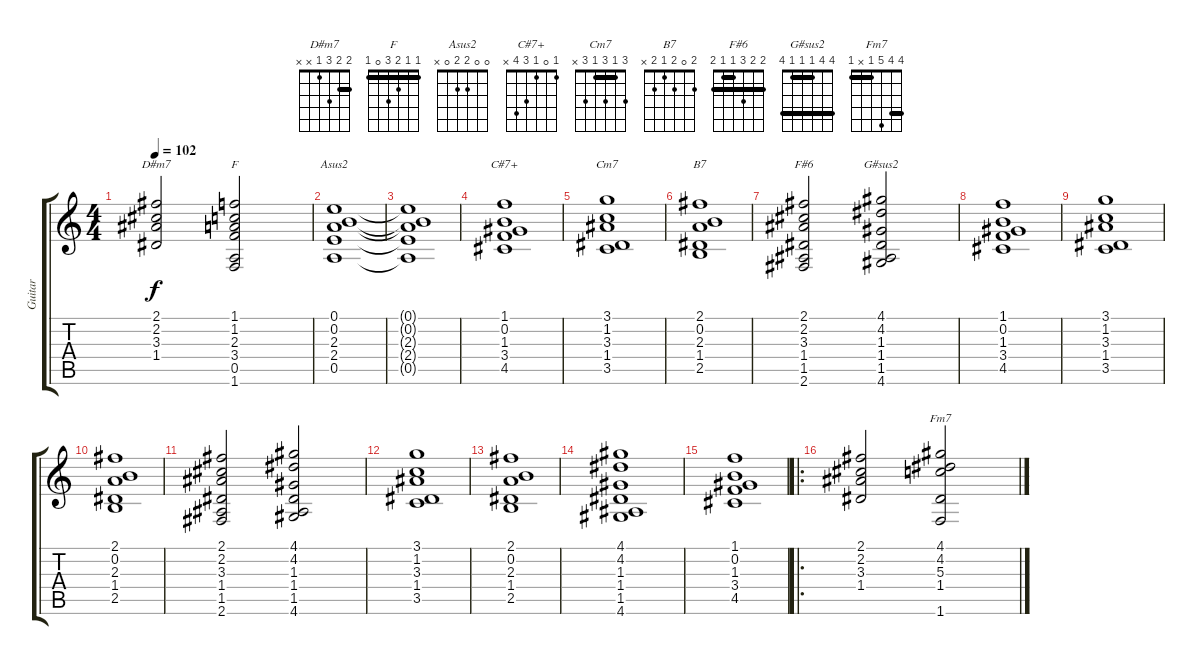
\track ("Guitar" "Guitar") {instrument overdrivenguitar}
\staff {score tabs}
\tuning (E4 B3 G3 D3 A2 E2) {hide}
\chord ("D#m7" 2 2 3 1 x x) {barre 2}
\chord ("F" 1 1 2 3 0 1) {barre 1}
\chord ("Asus2" 0 0 2 2 0 x)
\chord ("C#7+" 1 0 1 3 4 x)
\chord ("Cm7" 3 1 3 1 3 x) {barre 1}
\chord ("B7" 2 0 2 1 2 x)
\chord ("F#6" 2 2 3 1 1 2) {barre (1 2)}
\chord ("G#sus2" 4 4 1 1 1 4) {barre (1 4)}
\chord ("Fm7" 4 4 5 1 x 1) {barre (1 4)}
\ts (4 4)
\tempo 102
\clef g2
\ks c
(2.1 2.2 3.3 1.4).2{ch "D#m7" dy f instrument overdrivenguitar} (1.1 1.2 2.3 3.4 0.5 1.6).2{ch "F"} |
(0.1 0.2 2.3 2.4 0.5).1{ch "Asus2"} |
(0.1{t} 0.2{t} 2.3{t} 2.4{t} 0.5{t}).1 |
(1.1 0.2 1.3 3.4 4.5).1{ch "C#7+"} |
(3.1 1.2 3.3 1.4 3.5).1{ch "Cm7"} |
(2.1 0.2 2.3 1.4 2.5).1{ch "B7"} |
(2.1 2.2 3.3 1.4 1.5 2.6).2{ch "F#6"} (4.1 4.2 1.3 1.4 1.5 4.6).2{ch "G#sus2"} |
(1.1 0.2 1.3 3.4 4.5).1 |
(3.1 1.2 3.3 1.4 3.5).1 |
(2.1 0.2 2.3 1.4 2.5).1 |
(2.1 2.2 3.3 1.4 1.5 2.6).2 (4.1 4.2 1.3 1.4 1.5 4.6).2 |
(3.1 1.2 3.3 1.4 3.5).1 |
(2.1 0.2 2.3 1.4 2.5).1 |
(4.1 4.2 1.3 1.4 1.5 4.6).1 |
(1.1 0.2 1.3 3.4 4.5).1 |
\ro
(2.1 2.2 3.3 1.4).2 (4.1 4.2 5.3 1.4 1.6).2{ch "Fm7"}
